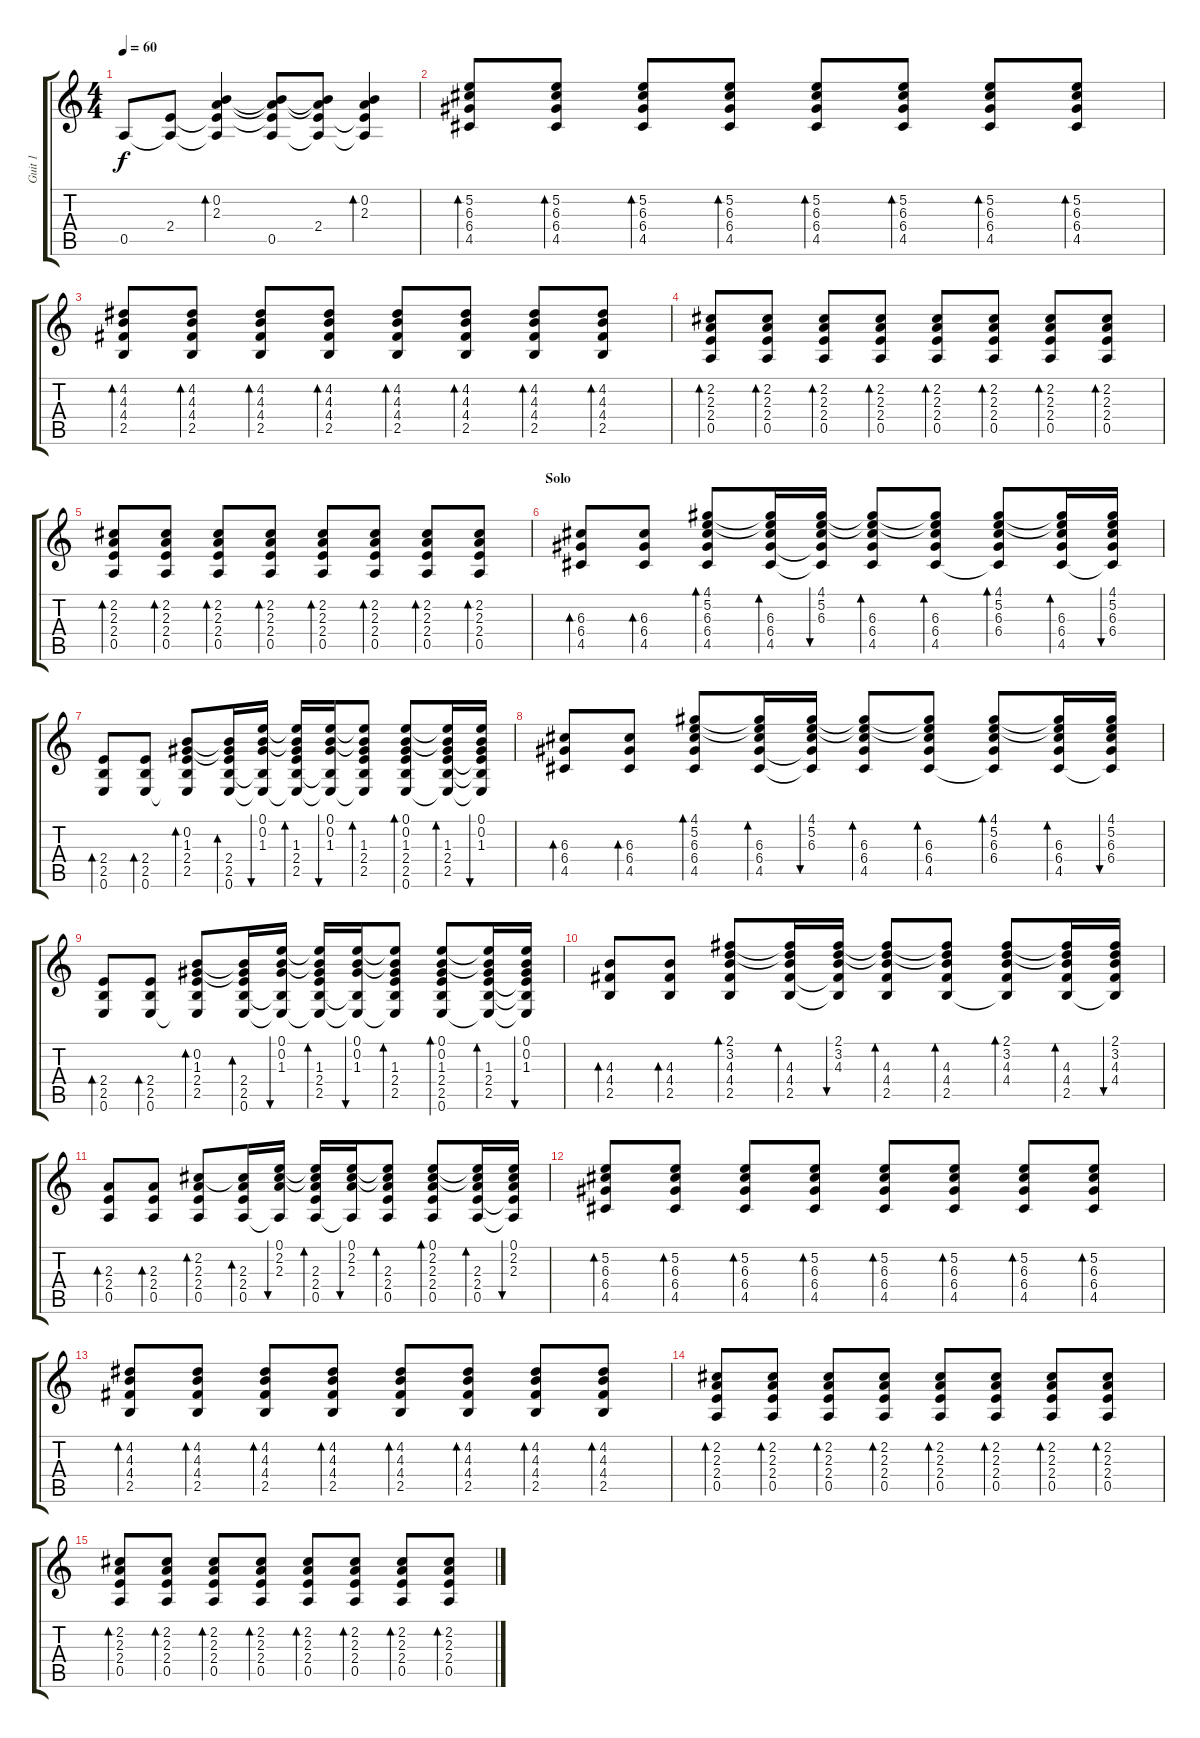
\track ("Guit 1 " "Guit 1 ") {instrument acousticguitarsteel}
\staff {score tabs}
\tuning (E4 B3 G3 D3 A2 E2) {hide}
\ts (4 4)
\tempo 60
\clef g2
\ks c
0.5.8{dy f} (2.4 0.5{t}).8 (0.2 2.3 2.4{t} 0.5{t}).4{bd 30} (0.2{t} 2.3{t} 2.4{t} 0.5).8 (0.2{t} 2.3{t} 2.4 0.5{t}).8 (0.2 2.3 2.4{t} 0.5{t}).4{bd 30} |
(5.2 6.3 6.4 4.5).8{bd 30} (5.2 6.3 6.4 4.5).8{bd 30} (5.2 6.3 6.4 4.5).8{bd 30} (5.2 6.3 6.4 4.5).8{bd 30} (5.2 6.3 6.4 4.5).8{bd 30} (5.2 6.3 6.4 4.5).8{bd 30} (5.2 6.3 6.4 4.5).8{bd 30} (5.2 6.3 6.4 4.5).8{bd 30} |
(4.2 4.3 4.4 2.5).8{bd 30} (4.2 4.3 4.4 2.5).8{bd 30} (4.2 4.3 4.4 2.5).8{bd 30} (4.2 4.3 4.4 2.5).8{bd 30} (4.2 4.3 4.4 2.5).8{bd 30} (4.2 4.3 4.4 2.5).8{bd 30} (4.2 4.3 4.4 2.5).8{bd 30} (4.2 4.3 4.4 2.5).8{bd 30} |
(2.2 2.3 2.4 0.5).8{bd 30} (2.2 2.3 2.4 0.5).8{bd 30} (2.2 2.3 2.4 0.5).8{bd 30} (2.2 2.3 2.4 0.5).8{bd 30} (2.2 2.3 2.4 0.5).8{bd 30} (2.2 2.3 2.4 0.5).8{bd 30} (2.2 2.3 2.4 0.5).8{bd 30} (2.2 2.3 2.4 0.5).8{bd 30} |
(2.2 2.3 2.4 0.5).8{bd 30} (2.2 2.3 2.4 0.5).8{bd 30} (2.2 2.3 2.4 0.5).8{bd 30} (2.2 2.3 2.4 0.5).8{bd 30} (2.2 2.3 2.4 0.5).8{bd 30} (2.2 2.3 2.4 0.5).8{bd 30} (2.2 2.3 2.4 0.5).8{bd 30} (2.2 2.3 2.4 0.5).8{bd 30} |
\section ("" "Solo")
(6.3 6.4 4.5).8{bd 30} (6.3 6.4 4.5).8{bd 30} (4.1 5.2 6.3 6.4 4.5).8{bd 30} (4.1{t} 5.2{t} 6.3 6.4 4.5).16{bd 30} (4.1 5.2 6.3 6.4{t} 4.5{t}).16{bu 30} (4.1{t} 5.2{t} 6.3 6.4 4.5).8{bd 30} (4.1{t} 5.2{t} 6.3 6.4 4.5).8{bd 30} (4.1 5.2 6.3 6.4 4.5{t}).8{bd 30} (4.1{t} 5.2{t} 6.3 6.4 4.5).16{bd 30} (4.1 5.2 6.3 6.4 4.5{t}).16{bu 30} |
(2.4 2.5 0.6).8{bd 30} (2.4 2.5 0.6).8{bd 30} (0.2 1.3 2.4 2.5 0.6{t}).8{bd 30} (0.2{t} 1.3{t} 2.4 2.5 0.6).16{bd 30} (0.1 0.2 1.3 2.5{t} 0.6{t}).16{bu 30} (0.1{t} 0.2{t} 1.3 2.4 2.5 0.6{t}).16{bd 30} (0.1 0.2 1.3 2.5{t} 0.6{t}).16{bu 30} (0.1{t} 0.2{t} 1.3 2.4 2.5 0.6{t}).8{bd 30} (0.1 0.2 1.3 2.4 2.5 0.6).8{bd 30} (0.1{t} 0.2{t} 1.3 2.4 2.5 0.6{t}).16{bd 30} (0.1 0.2 1.3 2.4{t} 2.5{t} 0.6{t}).16{bu 30} |
(6.3 6.4 4.5).8{bd 30} (6.3 6.4 4.5).8{bd 30} (4.1 5.2 6.3 6.4 4.5).8{bd 30} (4.1{t} 5.2{t} 6.3 6.4 4.5).16{bd 30} (4.1 5.2 6.3 6.4{t} 4.5{t}).16{bu 30} (4.1{t} 5.2{t} 6.3 6.4 4.5).8{bd 30} (4.1{t} 5.2{t} 6.3 6.4 4.5).8{bd 30} (4.1 5.2 6.3 6.4 4.5{t}).8{bd 30} (4.1{t} 5.2{t} 6.3 6.4 4.5).16{bd 30} (4.1 5.2 6.3 6.4 4.5{t}).16{bu 30} |
(2.4 2.5 0.6).8{bd 30} (2.4 2.5 0.6).8{bd 30} (0.2 1.3 2.4 2.5 0.6{t}).8{bd 30} (0.2{t} 1.3{t} 2.4 2.5 0.6).16{bd 30} (0.1 0.2 1.3 2.5{t} 0.6{t}).16{bu 30} (0.1{t} 0.2{t} 1.3 2.4 2.5 0.6{t}).16{bd 30} (0.1 0.2 1.3 2.5{t} 0.6{t}).16{bu 30} (0.1{t} 0.2{t} 1.3 2.4 2.5 0.6{t}).8{bd 30} (0.1 0.2 1.3 2.4 2.5 0.6).8{bd 30} (0.1{t} 0.2{t} 1.3 2.4 2.5 0.6{t}).16{bd 30} (0.1 0.2 1.3 2.4{t} 2.5{t} 0.6{t}).16{bu 30} |
(4.3 4.4 2.5).8{bd 30} (4.3 4.4 2.5).8{bd 30} (2.1 3.2 4.3 4.4 2.5).8{bd 30} (2.1{t} 3.2{t} 4.3 4.4 2.5).16{bd 30} (2.1 3.2 4.3 4.4{t} 2.5{t}).16{bu 30} (2.1{t} 3.2{t} 4.3 4.4 2.5).8{bd 30} (2.1{t} 3.2{t} 4.3 4.4 2.5).8{bd 30} (2.1 3.2 4.3 4.4 2.5{t}).8{bd 30} (2.1{t} 3.2{t} 4.3 4.4 2.5).16{bd 30} (2.1 3.2 4.3 4.4 2.5{t}).16{bu 30} |
(2.3 2.4 0.5).8{bd 30} (2.3 2.4 0.5).8{bd 30} (2.2 2.3 2.4 0.5).8{bd 30} (2.2{t} 2.3 2.4 0.5).16{bd 30} (0.1 2.2 2.3 0.5{t}).16{bu 30} (0.1{t} 2.2{t} 2.3 2.4 0.5).16{bd 30} (0.1 2.2 2.3 0.5{t}).16{bu 30} (0.1{t} 2.2{t} 2.3 2.4 0.5).8{bd 30} (0.1 2.2 2.3 2.4 0.5).8{bd 30} (0.1{t} 2.2{t} 2.3 2.4 0.5).16{bd 30} (0.1 2.2 2.3 2.4{t} 0.5{t}).16{bu 30} |
(5.2 6.3 6.4 4.5).8{bd 30} (5.2 6.3 6.4 4.5).8{bd 30} (5.2 6.3 6.4 4.5).8{bd 30} (5.2 6.3 6.4 4.5).8{bd 30} (5.2 6.3 6.4 4.5).8{bd 30} (5.2 6.3 6.4 4.5).8{bd 30} (5.2 6.3 6.4 4.5).8{bd 30} (5.2 6.3 6.4 4.5).8{bd 30} |
(4.2 4.3 4.4 2.5).8{bd 30} (4.2 4.3 4.4 2.5).8{bd 30} (4.2 4.3 4.4 2.5).8{bd 30} (4.2 4.3 4.4 2.5).8{bd 30} (4.2 4.3 4.4 2.5).8{bd 30} (4.2 4.3 4.4 2.5).8{bd 30} (4.2 4.3 4.4 2.5).8{bd 30} (4.2 4.3 4.4 2.5).8{bd 30} |
(2.2 2.3 2.4 0.5).8{bd 30} (2.2 2.3 2.4 0.5).8{bd 30} (2.2 2.3 2.4 0.5).8{bd 30} (2.2 2.3 2.4 0.5).8{bd 30} (2.2 2.3 2.4 0.5).8{bd 30} (2.2 2.3 2.4 0.5).8{bd 30} (2.2 2.3 2.4 0.5).8{bd 30} (2.2 2.3 2.4 0.5).8{bd 30} |
(2.2 2.3 2.4 0.5).8{bd 30} (2.2 2.3 2.4 0.5).8{bd 30} (2.2 2.3 2.4 0.5).8{bd 30} (2.2 2.3 2.4 0.5).8{bd 30} (2.2 2.3 2.4 0.5).8{bd 30} (2.2 2.3 2.4 0.5).8{bd 30} (2.2 2.3 2.4 0.5).8{bd 30} (2.2 2.3 2.4 0.5).8{bd 30}
